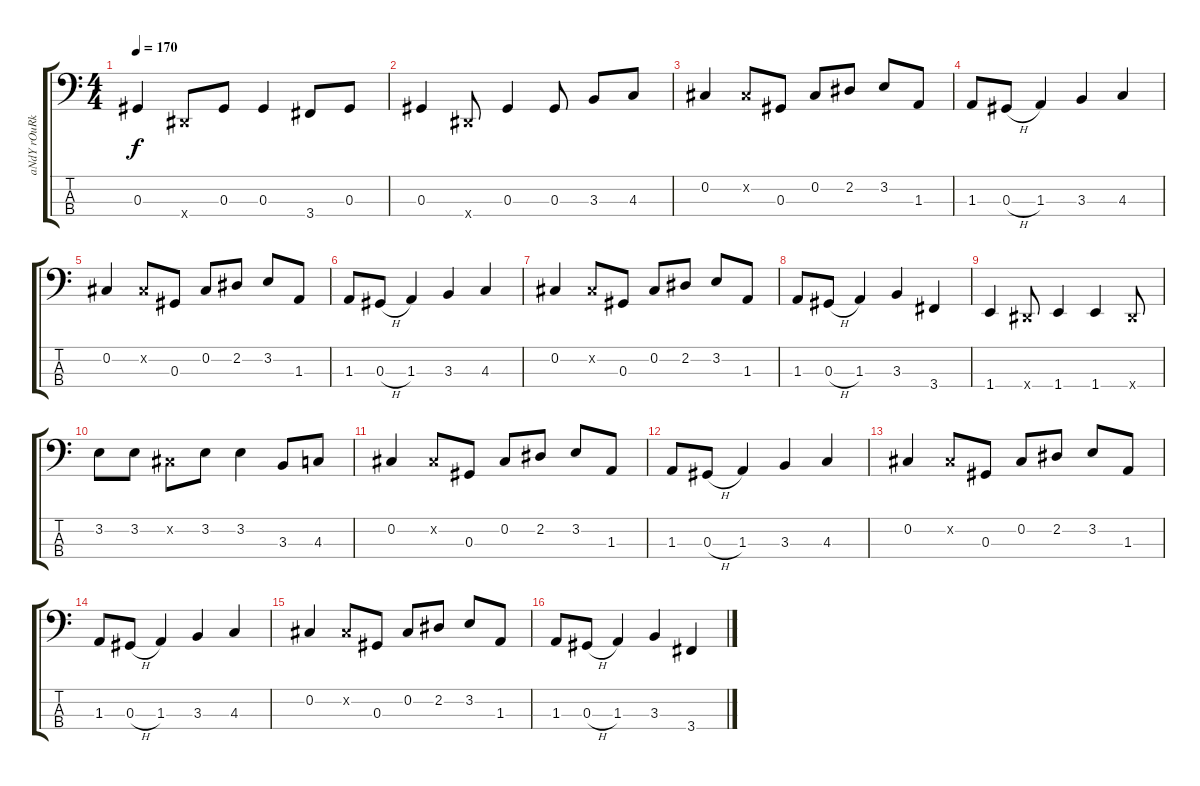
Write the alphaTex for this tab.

\track ("aNdY rOuRkE" "aNdY rOuRk") {instrument electricbassfinger}
\staff {score tabs}
\tuning (Gb2 Db2 Ab1 Eb1) {hide}
\ts (4 4)
\tempo 170
\clef f4
\ks c
0.3.4{dy f} 0.4{x}.8 0.3.8 0.3.4 3.4.8 0.3.8 |
0.3.4 0.4{x}.8 0.3.4 0.3.8 3.3.8 4.3.8 |
0.2.4 0.2{x}.8 0.3.8 0.2.8 2.2.8 3.2.8 1.3.8 |
1.3.8 0.3{h}.8 1.3.4 3.3.4 4.3.4 |
0.2.4 0.2{x}.8 0.3.8 0.2.8 2.2.8 3.2.8 1.3.8 |
1.3.8 0.3{h}.8 1.3.4 3.3.4 4.3.4 |
0.2.4 0.2{x}.8 0.3.8 0.2.8 2.2.8 3.2.8 1.3.8 |
1.3.8 0.3{h}.8 1.3.4 3.3.4 3.4.4 |
1.4.4 0.4{x}.8 1.4.4 1.4.4 0.4{x}.8 |
3.2.8 3.2.8 0.2{x}.8 3.2.8 3.2.4 3.3.8 4.3.8 |
0.2.4 0.2{x}.8 0.3.8 0.2.8 2.2.8 3.2.8 1.3.8 |
1.3.8 0.3{h}.8 1.3.4 3.3.4 4.3.4 |
0.2.4 0.2{x}.8 0.3.8 0.2.8 2.2.8 3.2.8 1.3.8 |
1.3.8 0.3{h}.8 1.3.4 3.3.4 4.3.4 |
0.2.4 0.2{x}.8 0.3.8 0.2.8 2.2.8 3.2.8 1.3.8 |
1.3.8 0.3{h}.8 1.3.4 3.3.4 3.4.4
